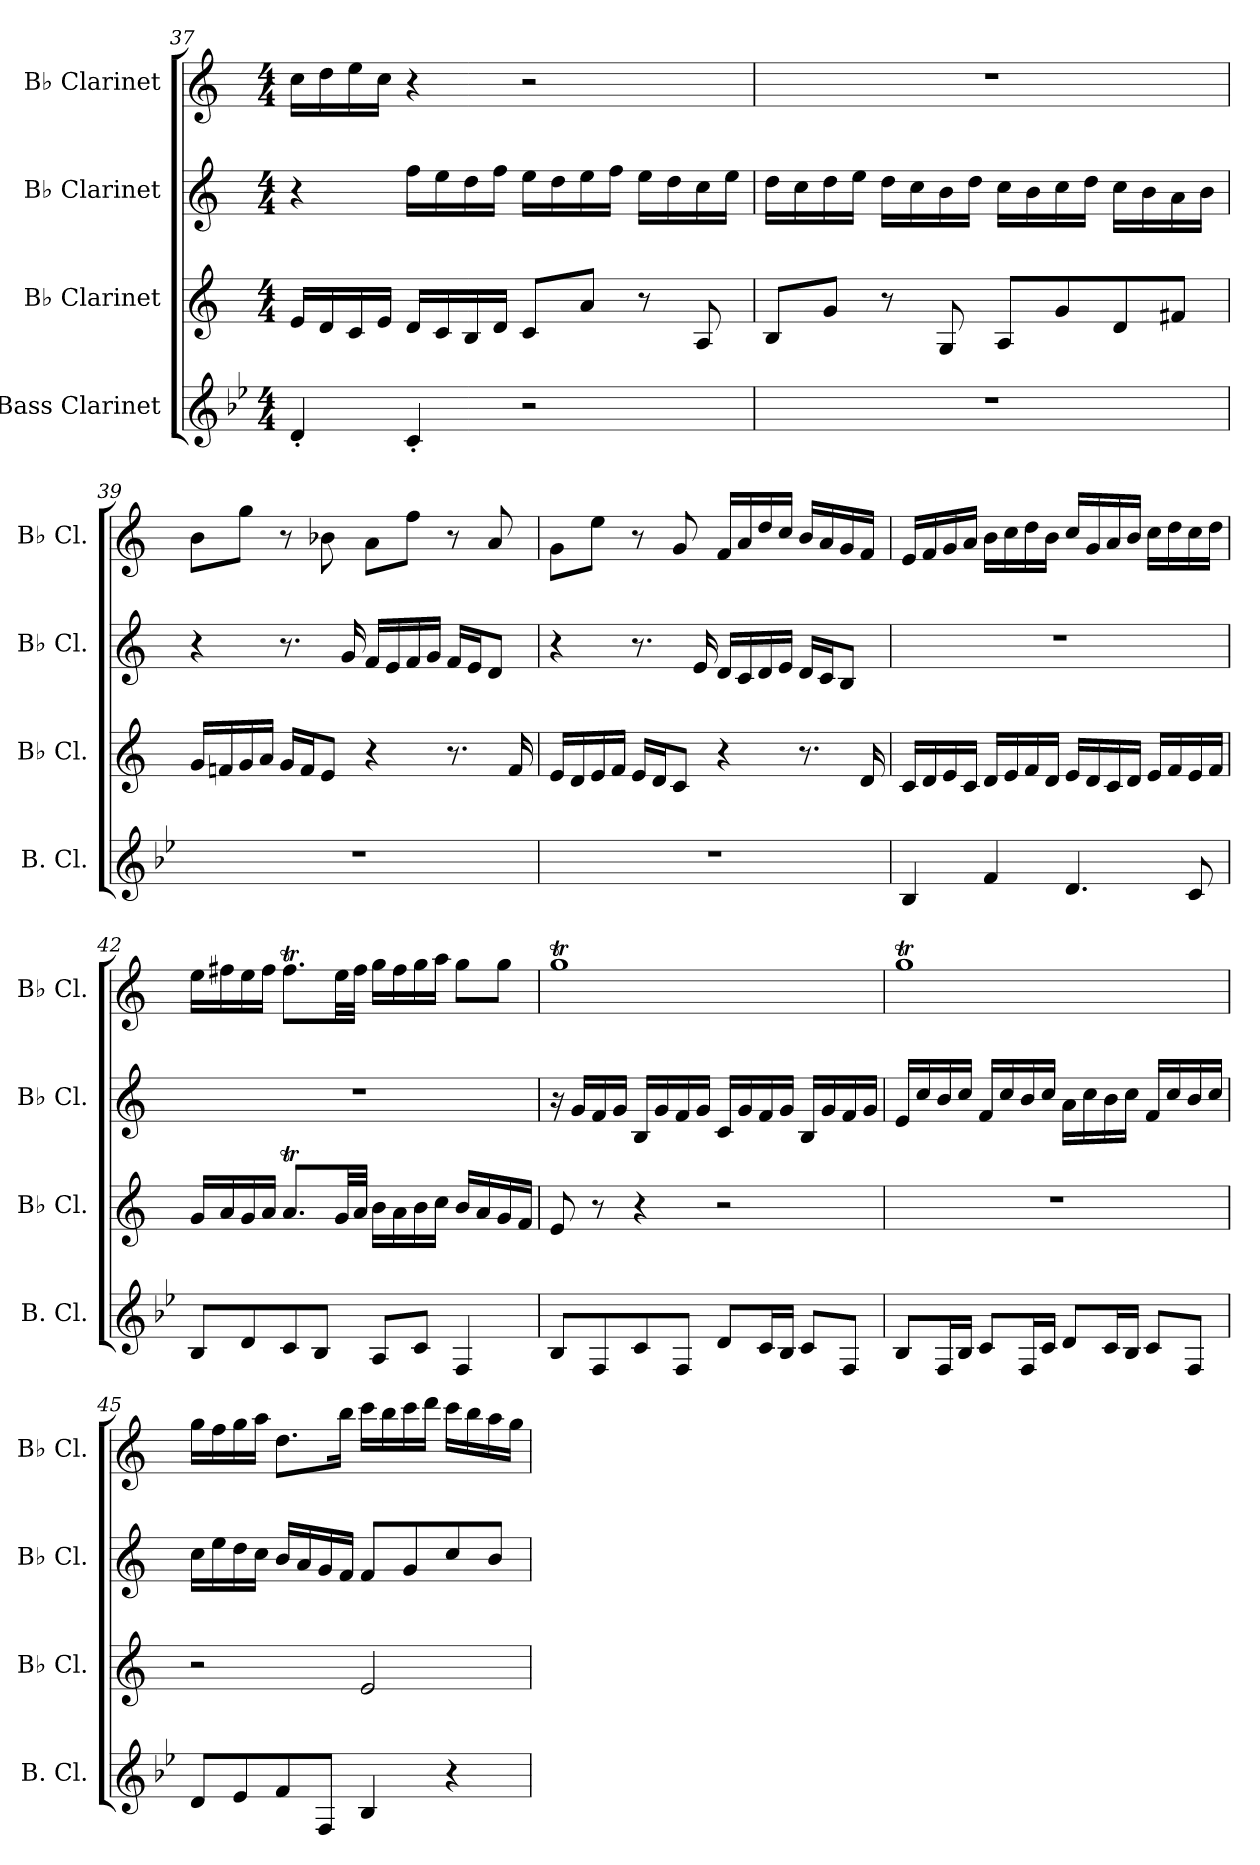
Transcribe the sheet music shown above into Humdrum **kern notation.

**kern	**kern	**kern	**kern
*part4	*part3	*part2	*part1
*staff4	*staff3	*staff2	*staff1
*I"Bass Clarinet	*I"B♭ Clarinet	*I"B♭ Clarinet	*I"B♭ Clarinet
*I'B. Cl.	*I'B♭ Cl.	*I'B♭ Cl.	*I'B♭ Cl.
!!LO:LB:g=z
*clefG2	*clefG2	*clefG2	*clefG2
*ITrd8c14	*ITrd1c2	*ITrd1c2	*ITrd1c2
*k[b-e-]	*k[b-e-]	*k[b-e-]	*k[b-e-]
*M4/4	*M4/4	*M4/4	*M4/4
=37	=37	=37	=37
4D'/	16d/LL	4r	16b-\LL
.	16c/	.	16cc\
.	16B-/	.	16dd\
.	16d/JJ	.	16b-\JJ
4C'/	16c/LL	16ee-\LL	4r
.	16B-/	16dd\	.
.	16A/	16cc\	.
.	16c/JJ	16ee-\JJ	.
2r	8B-/L	16dd\LL	2r
.	.	16cc\	.
.	8g/J	16dd\	.
.	.	16ee-\JJ	.
.	8r	16dd\LL	.
.	.	16cc\	.
.	8G/	16b-\	.
.	.	16dd\JJ	.
=38	=38	=38	=38
1r	8A/L	16cc\LL	1r
.	.	16b-\	.
.	8f/J	16cc\	.
.	.	16dd\JJ	.
.	8r	16cc\LL	.
.	.	16b-\	.
.	8F/	16a\	.
.	.	16cc\JJ	.
.	8G/L	16b-\LL	.
.	.	16a\	.
.	8f/	16b-\	.
.	.	16cc\JJ	.
.	8c/	16b-\LL	.
.	.	16a\	.
.	8en/J	16g\	.
.	.	16a\JJ	.
=39	=39	=39	=39
1r	16f/LL	4r	8a\L
.	16e-X/	.	.
.	16f/	.	8ff\J
.	16g/JJ	.	.
.	16f/LL	8.r	8r
.	16e-/J	.	.
.	8d/J	.	8a-X\
.	.	16f/	.
.	4r	16e-/LL	8g\L
.	.	16d/	.
.	.	16e-/	8ee-\J
.	.	16f/JJ	.
.	8.r	16e-/LL	8r
.	.	16d/J	.
.	.	8c/J	8g/
.	16e-/	.	.
!!LO:LB:g=z
=40	=40	=40	=40
1r	16d/LL	4r	8f\L
.	16c/	.	.
.	16d/	.	8dd\J
.	16e-/JJ	.	.
.	16d/LL	8.r	8r
.	16c/J	.	.
.	8B-/J	.	8f/
.	.	16d/	.
.	4r	16c/LL	16e-/LL
.	.	16B-/	16g/
.	.	16c/	16cc/
.	.	16d/JJ	16b-/JJ
.	8.r	16c/LL	16a/LL
.	.	16B-/J	16g/
.	.	8A/J	16f/
.	16c/	.	16e-/JJ
=41	=41	=41	=41
4BB-/	16B-/LL	1r	16d/LL
.	16c/	.	16e-/
.	16d/	.	16f/
.	16B-/JJ	.	16g/JJ
4F/	16c/LL	.	16a\LL
.	16d/	.	16b-\
.	16e-/	.	16cc\
.	16c/JJ	.	16a\JJ
4.D/	16d/LL	.	16b-/LL
.	16c/	.	16f/
.	16B-/	.	16g/
.	16c/JJ	.	16a/JJ
.	16d/LL	.	16b-\LL
.	16e-/	.	16cc\
8C/	16d/	.	16b-\
.	16e-/JJ	.	16cc\JJ
=42	=42	=42	=42
8BB-/L	16f/LL	1r	16dd\LL
.	16g/	.	16een\
8D/	16f/	.	16dd\
.	16g/JJ	.	16ee\JJ
8C/	8.gT/L	.	8.eet\L
8BB-/J	.	.	.
.	32f/LL	.	32dd\LL
.	32g/JJJ	.	32ee\JJJ
8AA/L	16a\LL	.	16ff\LL
.	16g\	.	16ee\
8C/J	16a\	.	16ff\
.	16b-\JJ	.	16gg\JJ
4FF/	16a/LL	.	8ff\L
.	16g/	.	.
.	16f/	.	8ff\J
.	16e-/JJ	.	.
!!LO:PB:g=z
=43	=43	=43	=43
8BB-/L	8d/	16r	1ffT
.	.	16f/LL	.
8FF/	8r	16e-/	.
.	.	16f/JJ	.
8C/	4r	16A/LL	.
.	.	16f/	.
8FF/J	.	16e-/	.
.	.	16f/JJ	.
8D/L	2r	16B-/LL	.
.	.	16f/	.
16C/L	.	16e-/	.
16BB-/JJ	.	16f/JJ	.
8C/L	.	16A/LL	.
.	.	16f/	.
8FF/J	.	16e-/	.
.	.	16f/JJ	.
=44	=44	=44	=44
8BB-/L	1r	16d/LL	1ffT
.	.	16b-/	.
16FF/L	.	16a/	.
16BB-/JJ	.	16b-/JJ	.
8C/L	.	16e-/LL	.
.	.	16b-/	.
16FF/L	.	16a/	.
16C/JJ	.	16b-/JJ	.
8D/L	.	16g\LL	.
.	.	16b-\	.
16C/L	.	16a\	.
16BB-/JJ	.	16b-\JJ	.
8C/L	.	16e-/LL	.
.	.	16b-/	.
8FF/J	.	16a/	.
.	.	16b-/JJ	.
=45	=45	=45	=45
8D/L	2r	16b-\LL	16ff\LL
.	.	16dd\	16ee-\
8E-/	.	16cc\	16ff\
.	.	16b-\JJ	16gg\JJ
8F/	.	16a/LL	8.cc\L
.	.	16g/	.
8FF/J	.	16f/	.
.	.	16e-/JJ	16aa\Jk
4BB-/	2d/	8e-/L	16bb-\LL
.	.	.	16aa\
.	.	8f/	16bb-\
.	.	.	16ccc\JJ
4r	.	8b-/	16bb-\LL
.	.	.	16aa\
.	.	8a/J	16gg\
.	.	.	16ff\JJ
=	=	=	=
*-	*-	*-	*-
